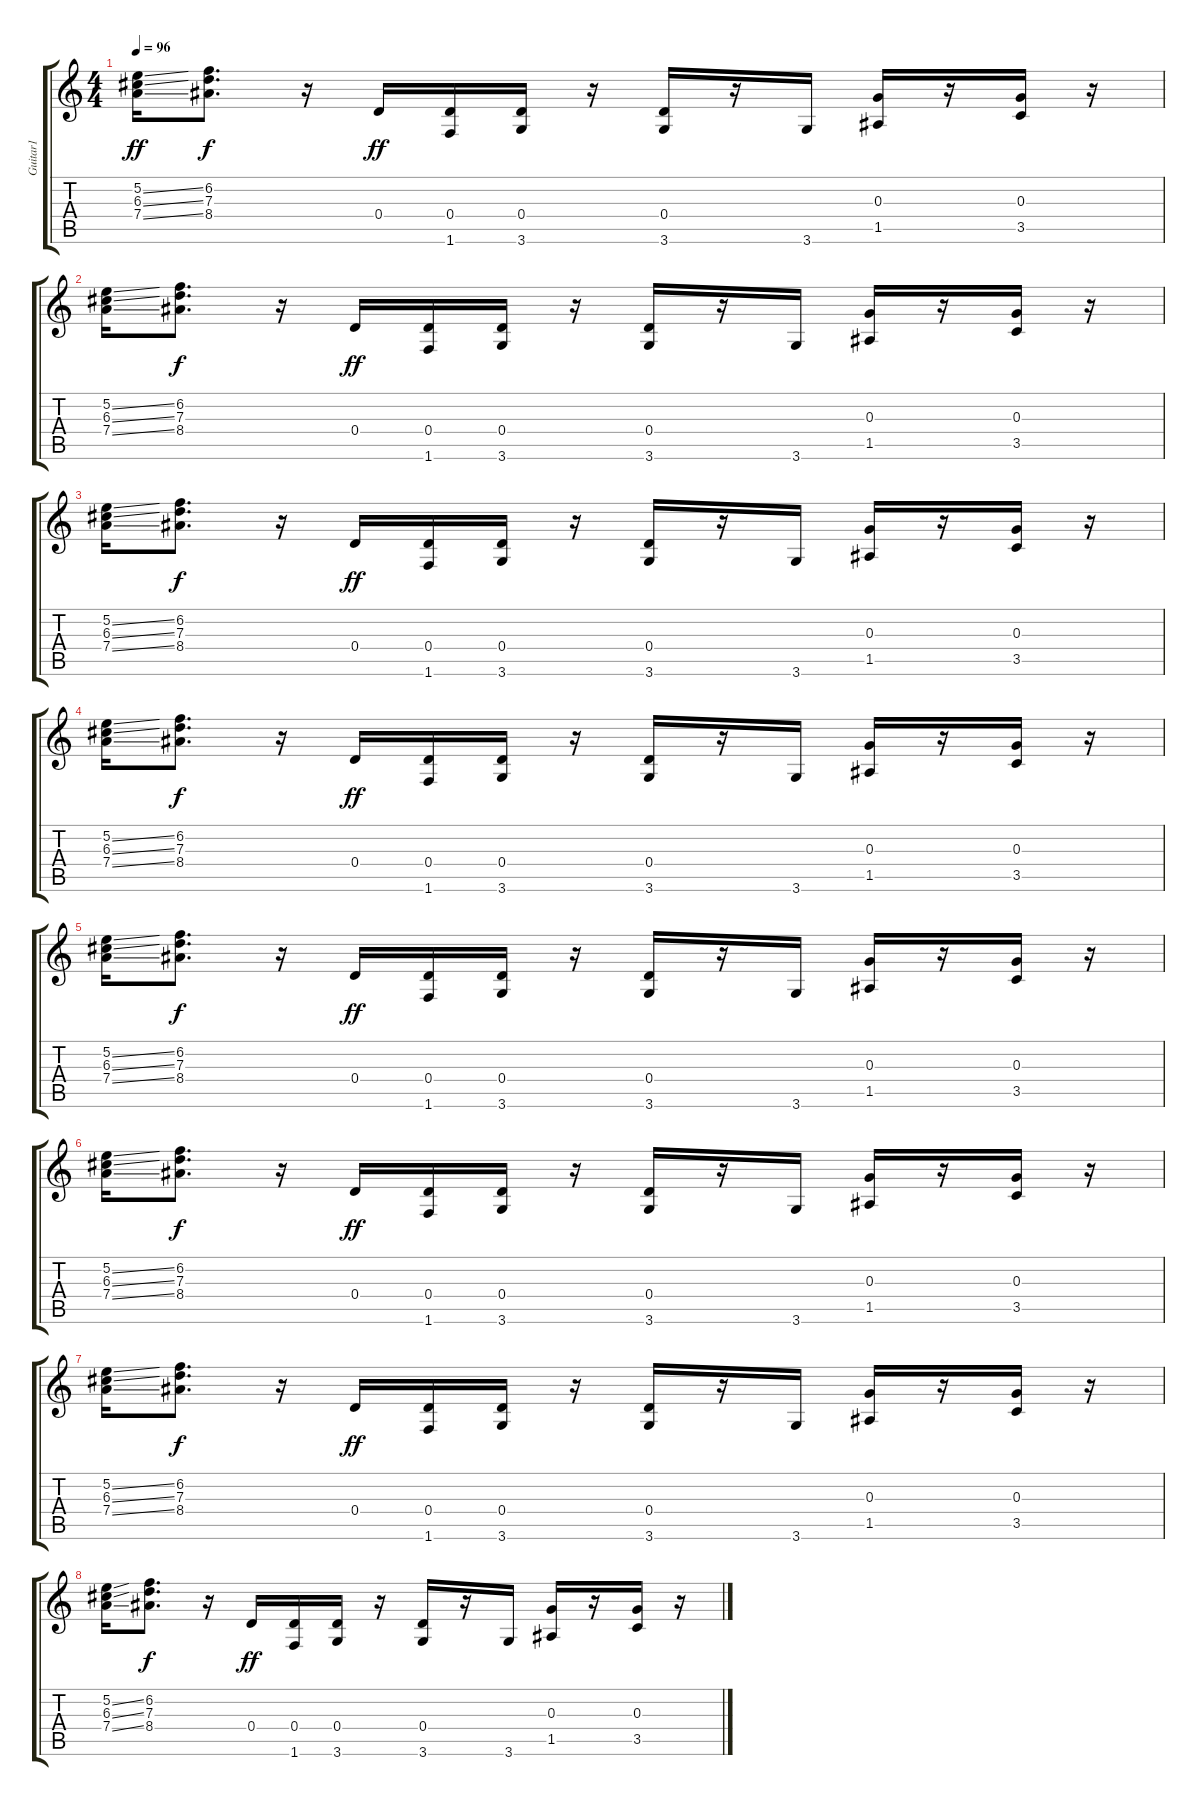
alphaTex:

\track ("Guitar1" "Guitar1") {instrument overdrivenguitar}
\staff {score tabs}
\tuning (E4 B3 G3 D3 A2 E2) {hide}
\ts (4 4)
\tempo 96
\clef g2
\ks c
(5.2{ss} 6.3{ss} 7.4{ss}).16{dy ff instrument overdrivenguitar} (6.2 7.3 8.4).8{d dy f} r.16 0.4.16{dy ff} (0.4 1.6).16 (0.4 3.6).16 r.16 (0.4 3.6).16 r.16 3.6.16 (0.3 1.5).16 r.16 (0.3 3.5).16 r.16 |
(5.2{ss} 6.3{ss} 7.4{ss}).16 (6.2 7.3 8.4).8{d dy f} r.16 0.4.16{dy ff} (0.4 1.6).16 (0.4 3.6).16 r.16 (0.4 3.6).16 r.16 3.6.16 (0.3 1.5).16 r.16 (0.3 3.5).16 r.16 |
(5.2{ss} 6.3{ss} 7.4{ss}).16 (6.2 7.3 8.4).8{d dy f} r.16 0.4.16{dy ff} (0.4 1.6).16 (0.4 3.6).16 r.16 (0.4 3.6).16 r.16 3.6.16 (0.3 1.5).16 r.16 (0.3 3.5).16 r.16 |
(5.2{ss} 6.3{ss} 7.4{ss}).16 (6.2 7.3 8.4).8{d dy f} r.16 0.4.16{dy ff} (0.4 1.6).16 (0.4 3.6).16 r.16 (0.4 3.6).16 r.16 3.6.16 (0.3 1.5).16 r.16 (0.3 3.5).16 r.16 |
(5.2{ss} 6.3{ss} 7.4{ss}).16 (6.2 7.3 8.4).8{d dy f} r.16 0.4.16{dy ff} (0.4 1.6).16 (0.4 3.6).16 r.16 (0.4 3.6).16 r.16 3.6.16 (0.3 1.5).16 r.16 (0.3 3.5).16 r.16 |
(5.2{ss} 6.3{ss} 7.4{ss}).16 (6.2 7.3 8.4).8{d dy f} r.16 0.4.16{dy ff} (0.4 1.6).16 (0.4 3.6).16 r.16 (0.4 3.6).16 r.16 3.6.16 (0.3 1.5).16 r.16 (0.3 3.5).16 r.16 |
(5.2{ss} 6.3{ss} 7.4{ss}).16 (6.2 7.3 8.4).8{d dy f} r.16 0.4.16{dy ff} (0.4 1.6).16 (0.4 3.6).16 r.16 (0.4 3.6).16 r.16 3.6.16 (0.3 1.5).16 r.16 (0.3 3.5).16 r.16 |
(5.2{ss} 6.3{ss} 7.4{ss}).16 (6.2 7.3 8.4).8{d dy f} r.16 0.4.16{dy ff} (0.4 1.6).16 (0.4 3.6).16 r.16 (0.4 3.6).16 r.16 3.6.16 (0.3 1.5).16 r.16 (0.3 3.5).16 r.16
